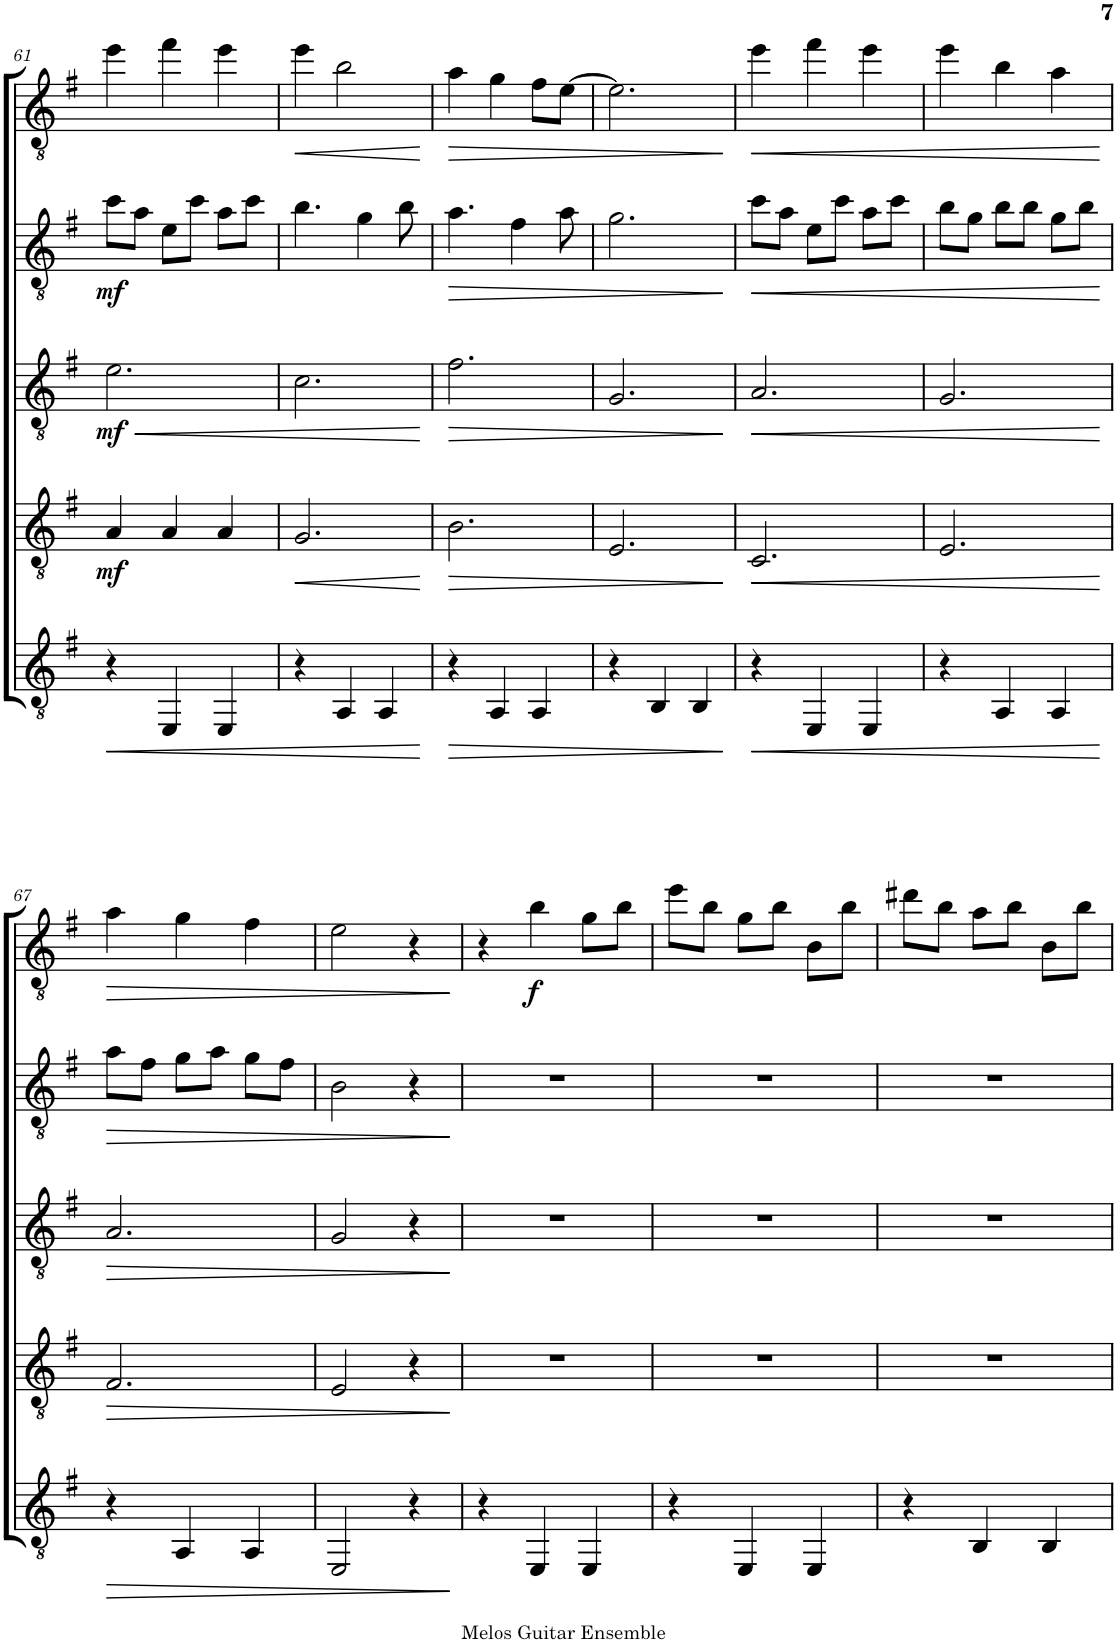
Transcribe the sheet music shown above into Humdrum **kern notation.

**kern	**dynam	**kern	**dynam	**kern	**dynam	**kern	**dynam	**kern	**dynam
*part5	*part5	*part4	*part4	*part3	*part3	*part2	*part2	*part1	*part1
*staff5	*staff5	*staff4	*staff4	*staff3	*staff3	*staff2	*staff2	*staff1	*staff1
*I"Gt-5	*	*I"Gt-4	*	*I"Gt-3	*	*I"Gt-2	*	*I"Gt-1	*
!!LO:PB:g=z
*clefGv2	*	*clefGv2	*	*clefGv2	*	*clefGv2	*	*clefGv2	*
*k[f#]	*	*k[f#]	*	*k[f#]	*	*k[f#]	*	*k[f#]	*
*M3/4	*	*M3/4	*	*M3/4	*	*M3/4	*	*M3/4	*
=61	=61	=61	=61	=61	=61	=61	=61	=61	=61
!	!LO:HP:b	!	!LO:DY:b	!	!LO:HP:b	!	!	!	!
!	!	!	!	!	!LO:DY:n=1:b	!	!LO:DY:b	!	!
4r	<	4A/	mf	2.e\	< mf	8cc\L	mf	4ee\	.
.	.	.	.	.	.	8a\J	.	.	.
4EE/	.	4A/	.	.	.	8e\L	.	4ff#\	.
.	.	.	.	.	.	8cc\J	.	.	.
4EE/	.	4A/	.	.	.	8a\L	.	4ee\	.
.	.	.	.	.	.	8cc\J	.	.	.
=62	=62	=62	=62	=62	=62	=62	=62	=62	=62
!	!	!	!LO:HP:b	!	!	!	!	!	!LO:HP:b
4r	.	2.G/	<	2.c\	.	4.b\	.	4ee\	<
4AA/	.	.	.	.	.	.	.	2b\	.
.	.	.	.	.	.	4g\	.	.	.
4AA/	.	.	.	.	.	.	.	.	.
.	.	.	.	.	.	8b\	.	.	.
.	[	.	[	.	[	.	.	.	[
=63	=63	=63	=63	=63	=63	=63	=63	=63	=63
!	!LO:HP:b	!	!LO:HP:b	!	!LO:HP:b	!	!LO:HP:b	!	!LO:HP:b
4r	>	2.B\	>	2.f#\	>	4.a\	>	4a\	>
4AA/	.	.	.	.	.	.	.	4g\	.
.	.	.	.	.	.	4f#\	.	.	.
4AA/	.	.	.	.	.	.	.	8f#\L	.
.	.	.	.	.	.	8a\	.	[8e\J	.
=64	=64	=64	=64	=64	=64	=64	=64	=64	=64
4r	.	2.E/	.	2.G/	.	2.g\	.	2.e\]	.
4BB/	.	.	.	.	.	.	.	.	.
4BB/	.	.	.	.	.	.	.	.	.
.	]	.	]	.	]	.	]	.	]
=65	=65	=65	=65	=65	=65	=65	=65	=65	=65
!	!LO:HP:b	!	!LO:HP:b	!	!LO:HP:b	!	!LO:HP:b	!	!LO:HP:b
4r	<	2.C/	<	2.A/	<	8cc\L	<	4ee\	<
.	.	.	.	.	.	8a\J	.	.	.
4EE/	.	.	.	.	.	8e\L	.	4ff#\	.
.	.	.	.	.	.	8cc\J	.	.	.
4EE/	.	.	.	.	.	8a\L	.	4ee\	.
.	.	.	.	.	.	8cc\J	.	.	.
=66	=66	=66	=66	=66	=66	=66	=66	=66	=66
4r	.	2.E/	.	2.G/	.	8b\L	.	4ee\	.
.	.	.	.	.	.	8g\J	.	.	.
4AA/	.	.	.	.	.	8b\L	.	4b\	.
.	.	.	.	.	.	8b\J	.	.	.
4AA/	.	.	.	.	.	8g\L	.	4a\	.
.	.	.	.	.	.	8b\J	.	.	.
.	[	.	[	.	[	.	[	.	[
!!LO:LB:g=z
=67	=67	=67	=67	=67	=67	=67	=67	=67	=67
!	!LO:HP:b	!	!LO:HP:b	!	!LO:HP:b	!	!LO:HP:b	!	!LO:HP:b
4r	>	2.F#/	>	2.A/	>	8a\L	>	4a\	>
.	.	.	.	.	.	8f#\J	.	.	.
4AA/	.	.	.	.	.	8g\L	.	4g\	.
.	.	.	.	.	.	8a\J	.	.	.
4AA/	.	.	.	.	.	8g\L	.	4f#\	.
.	.	.	.	.	.	8f#\J	.	.	.
=68	=68	=68	=68	=68	=68	=68	=68	=68	=68
2EE/	.	2E/	.	2G/	.	2B\	.	2e\	.
4r	.	4r	.	4r	.	4r	.	4r	.
.	]	.	]	.	]	.	]	.	]
=69	=69	=69	=69	=69	=69	=69	=69	=69	=69
4r	.	2.r	.	2.r	.	2.r	.	4r	.
!	!	!	!	!	!	!	!	!	!LO:DY:b
4EE/	.	.	.	.	.	.	.	4b\	f
4EE/	.	.	.	.	.	.	.	8g\L	.
.	.	.	.	.	.	.	.	8b\J	.
=70	=70	=70	=70	=70	=70	=70	=70	=70	=70
4r	.	2.r	.	2.r	.	2.r	.	8ee\L	.
.	.	.	.	.	.	.	.	8b\J	.
4EE/	.	.	.	.	.	.	.	8g\L	.
.	.	.	.	.	.	.	.	8b\J	.
4EE/	.	.	.	.	.	.	.	8B\L	.
.	.	.	.	.	.	.	.	8b\J	.
=71	=71	=71	=71	=71	=71	=71	=71	=71	=71
4r	.	2.r	.	2.r	.	2.r	.	8dd#X\L	.
.	.	.	.	.	.	.	.	8b\J	.
4BB/	.	.	.	.	.	.	.	8a\L	.
.	.	.	.	.	.	.	.	8b\J	.
4BB/	.	.	.	.	.	.	.	8B\L	.
.	.	.	.	.	.	.	.	8b\J	.
=	=	=	=	=	=	=	=	=	=
*-	*-	*-	*-	*-	*-	*-	*-	*-	*-
